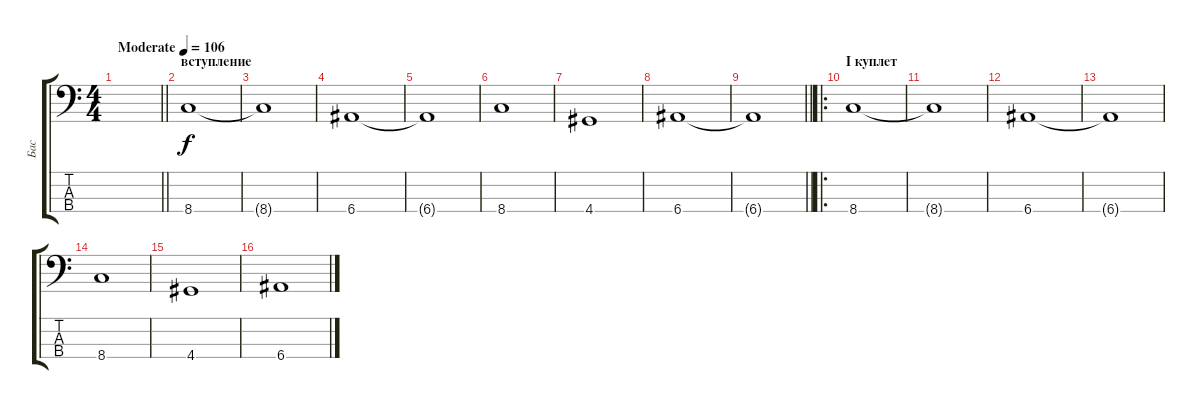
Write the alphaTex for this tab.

\track ("Бас" "Бас") {mute instrument electricbassfinger}
\staff {score tabs}
\tuning (G2 D2 A1 E1) {hide}
\ts (4 4)
\tempo (106 "Moderate")
\clef f4
\barLineRight lightlight
\ks c
|
\section ("" "вступление")
8.4.1 |
8.4{t}.1 |
6.4.1 |
6.4{t}.1 |
8.4.1 |
4.4.1 |
6.4.1 |
\barLineRight lightlight
6.4{t}.1 |
\ro
\section ("" "I куплет")
8.4.1 |
8.4{t}.1 |
6.4.1 |
6.4{t}.1 |
8.4.1 |
4.4.1 |
6.4.1
